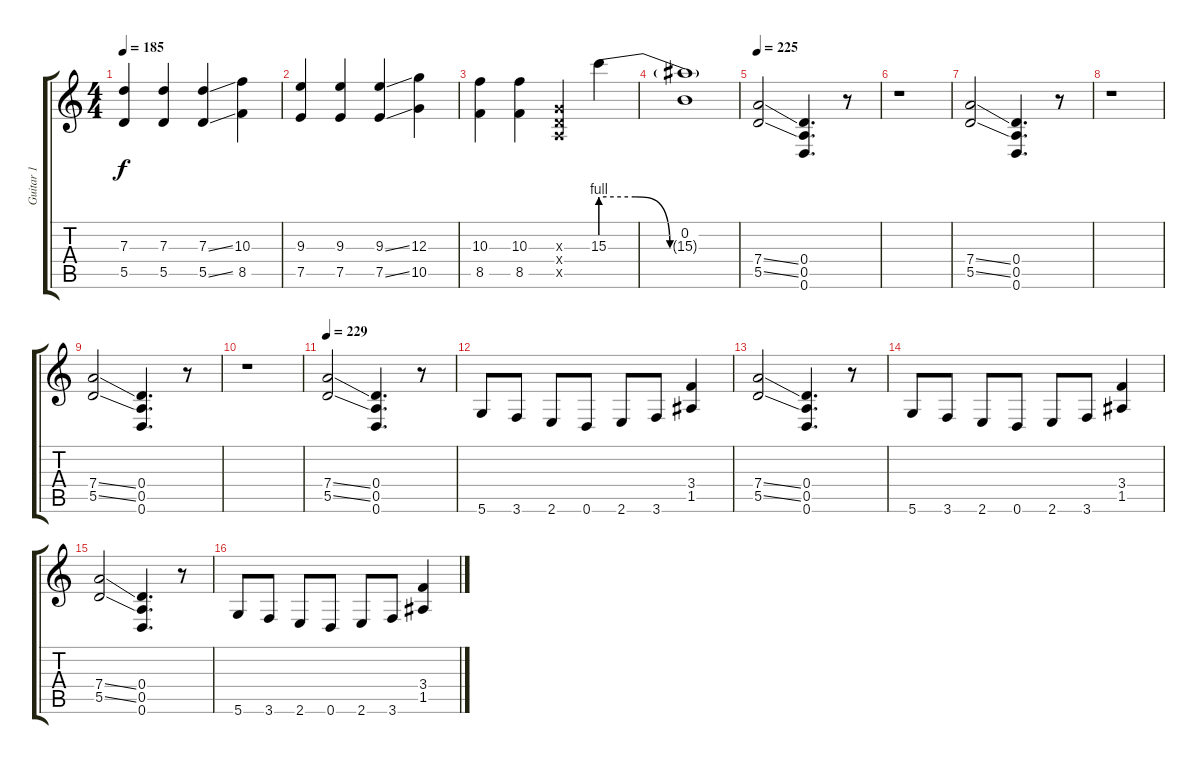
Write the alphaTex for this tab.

\track ("Guitar 1" "Guitar 1") {instrument overdrivenguitar}
\staff {score tabs}
\tuning (E4 B3 G3 D3 A2 D2) {hide}
\ts (4 4)
\tempo 185
\clef g2
\ks c
(7.3 5.5).4{dy f} (7.3 5.5).4 (7.3{ss} 5.5{ss}).4 (10.3 8.5).4 |
(9.3 7.5).4 (9.3 7.5).4 (9.3{ss} 7.5{ss}).4 (12.3 10.5).4 |
(10.3 8.5).4 (10.3 8.5).4 (0.3{x} 0.4{x} 0.5{x}).4 15.3{be (custom 0 4 15 4 30 0 60 0)}.4 |
(0.2 15.3{t}).1 |
\tempo 225
(7.4{ss} 5.5{ss}).2 (0.4 0.5 0.6).4{d} r.8 |
r.1 |
(7.4{ss} 5.5{ss}).2 (0.4 0.5 0.6).4{d} r.8 |
r.1 |
(7.4{ss} 5.5{ss}).2 (0.4 0.5 0.6).4{d} r.8 |
r.1 |
\tempo 229
(7.4{ss} 5.5{ss}).2 (0.4 0.5 0.6).4{d} r.8 |
5.6.8 3.6.8 2.6.8 0.6.8 2.6.8 3.6.8 (3.4 1.5).4 |
(7.4{ss} 5.5{ss}).2 (0.4 0.5 0.6).4{d} r.8 |
5.6.8 3.6.8 2.6.8 0.6.8 2.6.8 3.6.8 (3.4 1.5).4 |
(7.4{ss} 5.5{ss}).2 (0.4 0.5 0.6).4{d} r.8 |
5.6.8 3.6.8 2.6.8 0.6.8 2.6.8 3.6.8 (3.4 1.5).4
